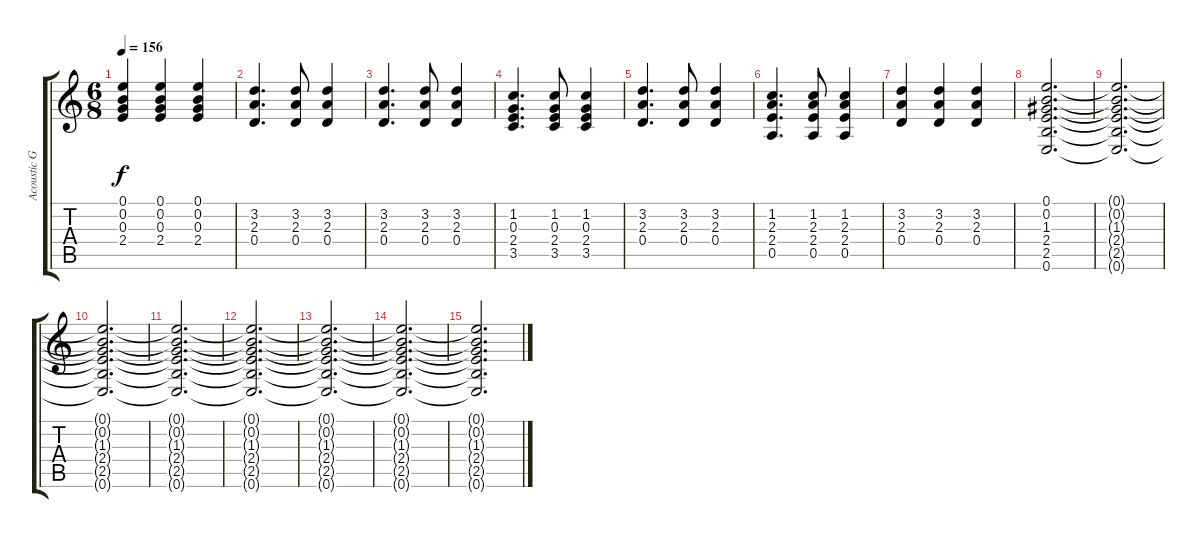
\track ("Acoustic Guitar" "Acoustic G") {instrument acousticguitarsteel}
\staff {score tabs}
\tuning (E4 B3 G3 D3 A2 E2) {hide}
\ts (6 8)
\tempo 156
\clef g2
\ks c
(0.1 0.2 0.3 2.4).4{dy f} (0.1 0.2 0.3 2.4).4 (0.1 0.2 0.3 2.4).4 |
(3.2 2.3 0.4).4{d} (3.2 2.3 0.4).8 (3.2 2.3 0.4).4 |
(3.2 2.3 0.4).4{d} (3.2 2.3 0.4).8 (3.2 2.3 0.4).4 |
(1.2 0.3 2.4 3.5).4{d} (1.2 0.3 2.4 3.5).8 (1.2 0.3 2.4 3.5).4 |
(3.2 2.3 0.4).4{d} (3.2 2.3 0.4).8 (3.2 2.3 0.4).4 |
(1.2 2.3 2.4 0.5).4{d} (1.2 2.3 2.4 0.5).8 (1.2 2.3 2.4 0.5).4 |
(3.2 2.3 0.4).4 (3.2 2.3 0.4).4 (3.2 2.3 0.4).4 |
(0.1 0.2 1.3 2.4 2.5 0.6).2{d} |
(0.1{t} 0.2{t} 1.3{t} 2.4{t} 2.5{t} 0.6{t}).2{d} |
(0.1{t} 0.2{t} 1.3{t} 2.4{t} 2.5{t} 0.6{t}).2{d} |
(0.1{t} 0.2{t} 1.3{t} 2.4{t} 2.5{t} 0.6{t}).2{d} |
(0.1{t} 0.2{t} 1.3{t} 2.4{t} 2.5{t} 0.6{t}).2{d} |
(0.1{t} 0.2{t} 1.3{t} 2.4{t} 2.5{t} 0.6{t}).2{d} |
(0.1{t} 0.2{t} 1.3{t} 2.4{t} 2.5{t} 0.6{t}).2{d} |
(0.1{t} 0.2{t} 1.3{t} 2.4{t} 2.5{t} 0.6{t}).2{d}
